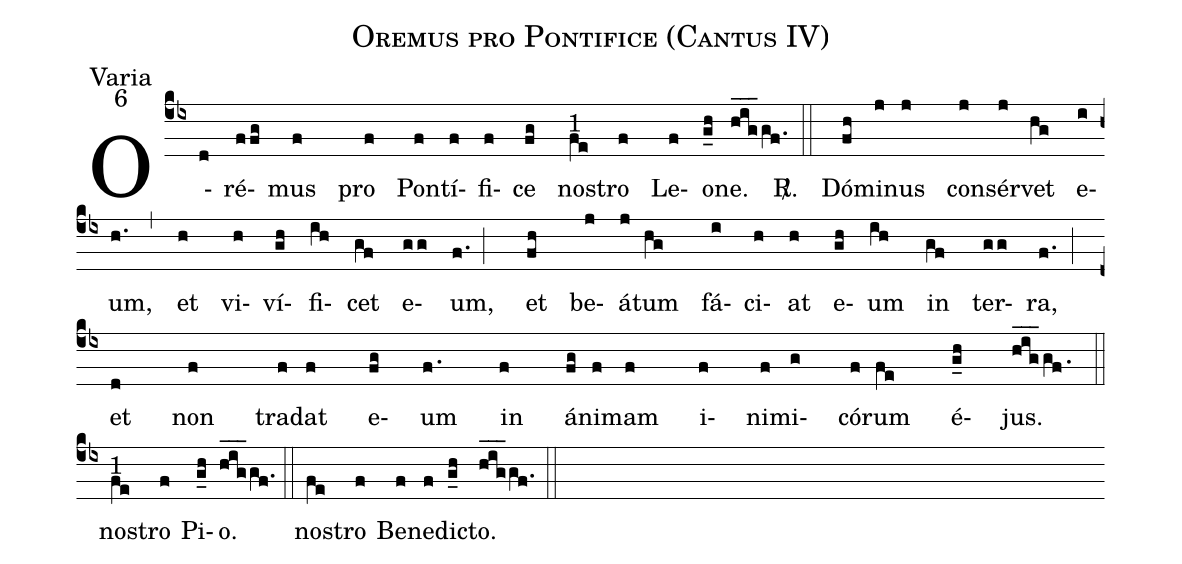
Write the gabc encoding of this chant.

name:Oremus pro Pontifice (Cantus IV);
office-part:Varia;
mode:6;
%%
(cb4)O(d)ré(ffg)mus(f) pro(f) Pon(f)tí(f)fi(f)ce(fg) no(f[cs:1]e)stro(f) Le(f)o(g_h)ne.(h_i_g_gf.) <sp>R/</sp>. (::) Dó(fh)mi(j)nus(j) con(j)sér(j)vet(hg) e(i)um,(h.) (,) et(h) vi(h)ví(gh)fi(ih)cet(gf) e(gg)um,(f.;) et(fh) be(j)á(j)tum(hg) fá(i)ci(h)at(h) e(gh)um(ih) in(gf) ter(gg)ra,(f.) (;) et(d) non(f) tra(f)dat(f) e(fg)um(f.) in(f) á(fg)ni(f)mam(f) i(f)ni(f)mi(g)có(f)rum(fe) é(g_h)jus.(h_i_g_gf.) (::) (z-) no(f[cs:1]e)stro(f) Pi(g_h)o.(h_i_g_gf.) (::) no(fe)stro(f) Be(f)ne(f)dic(g_h)to.(h_i_g_gf.) (::)
